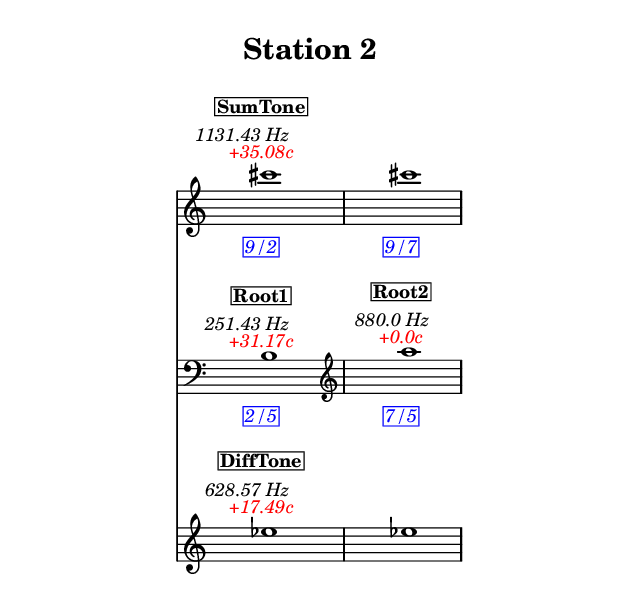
\version "2.20.0"
\language "english"

#(set-default-paper-size "a6" 'portrait)
#(set-global-staff-size 16)

\header {
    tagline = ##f
    title = \markup {
        \pad-around
            #3
            "Station 2"
        }
}

\layout {
    indent = #25
}

\paper {
    systems-per-page = 1
}

\score {
    \new Score
    <<
        \new Staff
        \with
        {
            \remove Time_signature_engraver
        }
        {
            \clef "treble"
            cs'''1
            - \tweak color #red
            ^ \markup {
                \halign
                    #0
                    \italic
                        {
                            +35.08c
                        }
                }
            ^ \markup {
                \halign
                    #1
                    \italic
                        {
                            1131.43
                            Hz
                        }
                }
            ^ \markup {
                \pad-around
                    #1
                    \box
                        \vcenter
                            \halign
                                #0
                                \bold
                                    {
                                        SumTone
                                    }
                }
            - \tweak color #blue
            _ \markup {
                \pad-around
                    #1
                    \box
                        \halign
                            #0
                            \italic
                                {
                                    9/2
                                }
                }
            \override Score.NonMusicalPaperColumn.padding = #5
            \clef "treble"
            cs'''1
            - \tweak color #blue
            _ \markup {
                \pad-around
                    #1
                    \box
                        \halign
                            #0
                            \italic
                                {
                                    9/7
                                }
                }
        }
        \new Staff
        \with
        {
            \remove Time_signature_engraver
        }
        {
            \clef "bass"
            b1
            - \tweak color #red
            ^ \markup {
                \halign
                    #0
                    \italic
                        {
                            +31.17c
                        }
                }
            ^ \markup {
                \halign
                    #1
                    \italic
                        {
                            251.43
                            Hz
                        }
                }
            ^ \markup {
                \pad-around
                    #1
                    \box
                        \vcenter
                            \halign
                                #0
                                \bold
                                    {
                                        Root1
                                    }
                }
            - \tweak color #blue
            _ \markup {
                \pad-around
                    #1
                    \box
                        \halign
                            #0
                            \italic
                                {
                                    2/5
                                }
                }
            \clef "treble"
            a''1
            - \tweak color #red
            ^ \markup {
                \halign
                    #0
                    \italic
                        {
                            +0.0c
                        }
                }
            ^ \markup {
                \halign
                    #1
                    \italic
                        {
                            880.0
                            Hz
                        }
                }
            ^ \markup {
                \pad-around
                    #1
                    \box
                        \vcenter
                            \halign
                                #0
                                \bold
                                    {
                                        Root2
                                    }
                }
            - \tweak color #blue
            _ \markup {
                \pad-around
                    #1
                    \box
                        \halign
                            #0
                            \italic
                                {
                                    7/5
                                }
                }
        }
        \new Staff
        \with
        {
            \remove Time_signature_engraver
        }
        {
            \clef "treble"
            ef''1
            - \tweak color #red
            ^ \markup {
                \halign
                    #0
                    \italic
                        {
                            +17.49c
                        }
                }
            ^ \markup {
                \halign
                    #1
                    \italic
                        {
                            628.57
                            Hz
                        }
                }
            ^ \markup {
                \pad-around
                    #1
                    \box
                        \vcenter
                            \halign
                                #0
                                \bold
                                    {
                                        DiffTone
                                    }
                }
            \clef "treble"
            ef''1
        }
    >>
}